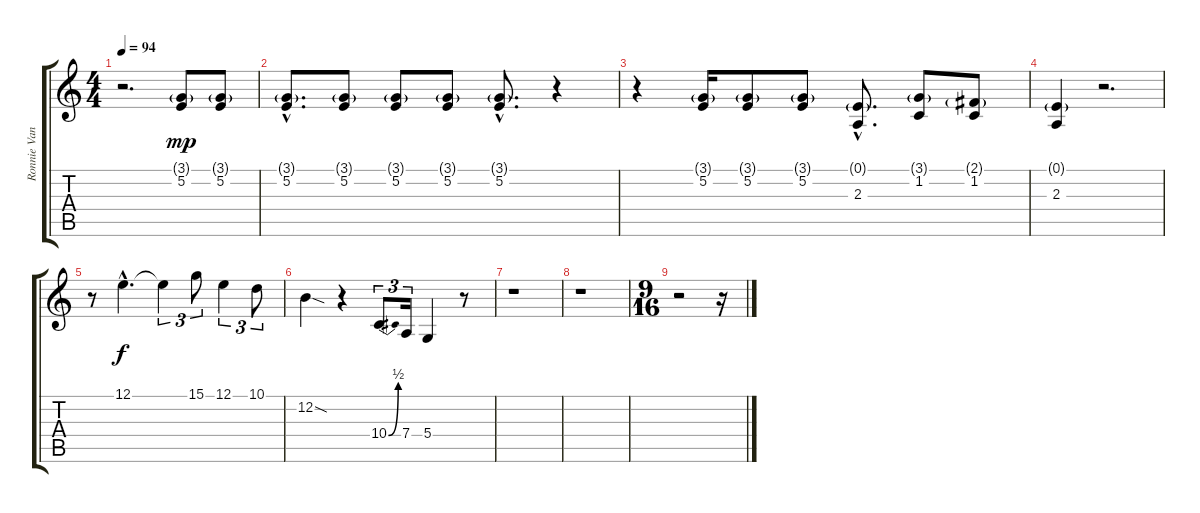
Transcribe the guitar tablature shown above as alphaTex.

\track ("Ronnie Van Zant (vocal)" "Ronnie Van") {instrument lead2sawtooth}
\staff {score tabs}
\tuning (E4 B3 G3 D3 A2 E2) {hide}
\ts (4 4)
\tempo 94
\clef g2
\ks c
r.2{d dy f} (3.1{g} 5.2).8{dy mp} (3.1{g} 5.2).8 |
(3.1{g hac} 5.2{hac}).8{d} (3.1{g} 5.2).8 (3.1{g} 5.2).8 (3.1{g} 5.2).8 (3.1{g hac} 5.2{hac}).8{d} r.4 |
r.4 (3.1{g} 5.2).16 (3.1{g} 5.2).8 (3.1{g} 5.2).8 (0.1{g hac} 2.3{hac}).8{d} (3.1{g} 1.2).8 (2.1{g} 1.2).8 |
(0.1{g} 2.3).4 r.2{d} |
r.8 12.1{hac}.4{d dy f} 12.1{t}.4{tu (3 2)} 15.1.8{tu (3 2)} 12.1.4{tu (3 2)} 10.1.8{tu (3 2)} |
12.2{sod}.4 r.4 10.4{be (bend 0 0 60 2)}.8{tu (3 2)} 7.4.16{tu (3 2)} 5.4.4 r.8 |
r.1 |
r.1 |
\ts (9 16)
r.2 r.16
